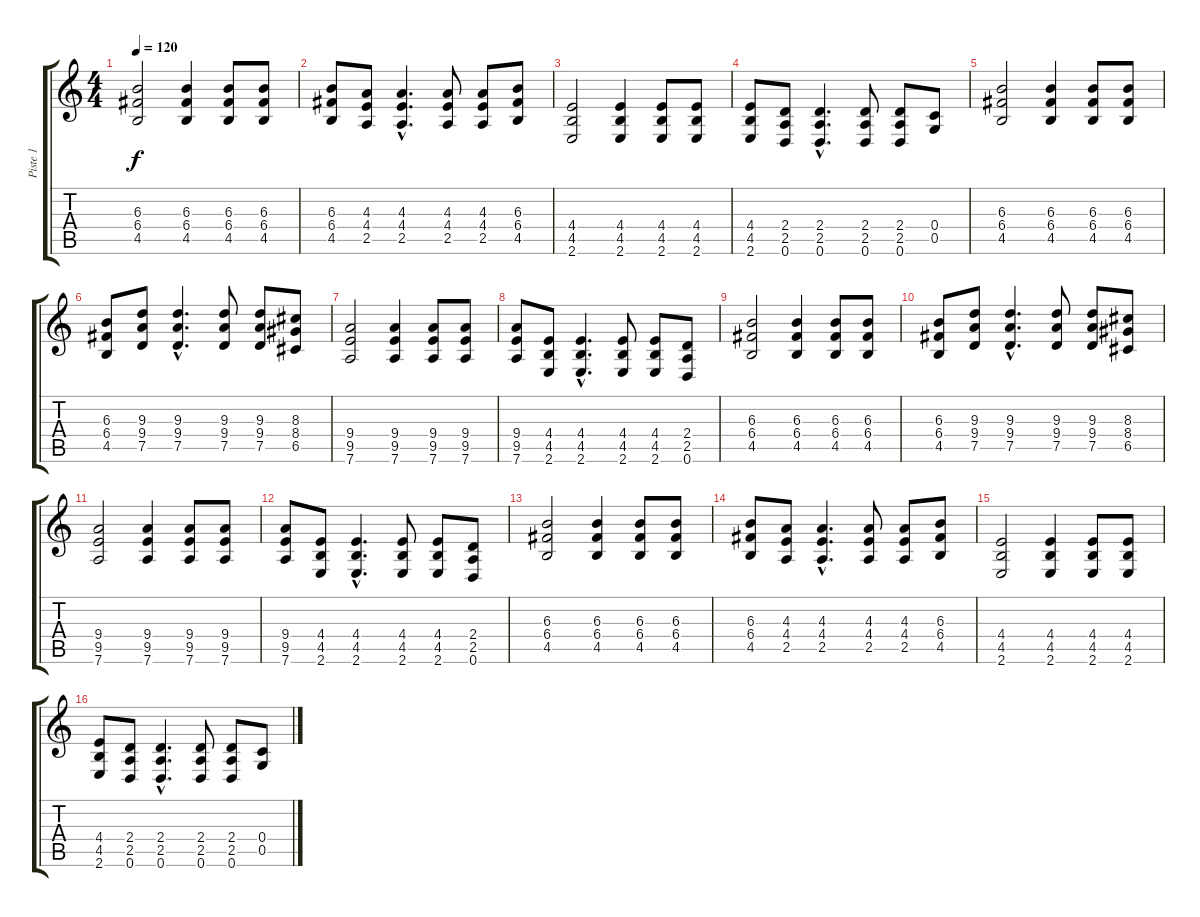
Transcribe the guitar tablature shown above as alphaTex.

\track ("Piste 1" "Piste 1") {instrument distortionguitar}
\staff {score tabs}
\tuning (D4 A3 F3 C3 G2 D2) {hide}
\ts (4 4)
\tempo 120
\clef g2
\ks c
(6.3 6.4 4.5).2{dy f} (6.3 6.4 4.5).4 (6.3 6.4 4.5).8 (6.3 6.4 4.5).8 |
(6.3 6.4 4.5).8 (4.3 4.4 2.5).8 (4.3{hac} 4.4{hac} 2.5{hac}).4{d} (4.3 4.4 2.5).8 (4.3 4.4 2.5).8 (6.3 6.4 4.5).8 |
(4.4 4.5 2.6).2 (4.4 4.5 2.6).4 (4.4 4.5 2.6).8 (4.4 4.5 2.6).8 |
(4.4 4.5 2.6).8 (2.4 2.5 0.6).8 (2.4{hac} 2.5{hac} 0.6{hac}).4{d} (2.4 2.5 0.6).8 (2.4 2.5 0.6).8 (0.4 0.5).8 |
(6.3 6.4 4.5).2 (6.3 6.4 4.5).4 (6.3 6.4 4.5).8 (6.3 6.4 4.5).8 |
(6.3 6.4 4.5).8 (9.3 9.4 7.5).8 (9.3{hac} 9.4{hac} 7.5{hac}).4{d} (9.3 9.4 7.5).8 (9.3 9.4 7.5).8 (8.3 8.4 6.5).8 |
(9.4 9.5 7.6).2 (9.4 9.5 7.6).4 (9.4 9.5 7.6).8 (9.4 9.5 7.6).8 |
(9.4 9.5 7.6).8 (4.4 4.5 2.6).8 (4.4{hac} 4.5{hac} 2.6{hac}).4{d} (4.4 4.5 2.6).8 (4.4 4.5 2.6).8 (2.4 2.5 0.6).8 |
(6.3 6.4 4.5).2 (6.3 6.4 4.5).4 (6.3 6.4 4.5).8 (6.3 6.4 4.5).8 |
(6.3 6.4 4.5).8 (9.3 9.4 7.5).8 (9.3{hac} 9.4{hac} 7.5{hac}).4{d} (9.3 9.4 7.5).8 (9.3 9.4 7.5).8 (8.3 8.4 6.5).8 |
(9.4 9.5 7.6).2 (9.4 9.5 7.6).4 (9.4 9.5 7.6).8 (9.4 9.5 7.6).8 |
(9.4 9.5 7.6).8 (4.4 4.5 2.6).8 (4.4{hac} 4.5{hac} 2.6{hac}).4{d} (4.4 4.5 2.6).8 (4.4 4.5 2.6).8 (2.4 2.5 0.6).8 |
(6.3 6.4 4.5).2 (6.3 6.4 4.5).4 (6.3 6.4 4.5).8 (6.3 6.4 4.5).8 |
(6.3 6.4 4.5).8 (4.3 4.4 2.5).8 (4.3{hac} 4.4{hac} 2.5{hac}).4{d} (4.3 4.4 2.5).8 (4.3 4.4 2.5).8 (6.3 6.4 4.5).8 |
(4.4 4.5 2.6).2 (4.4 4.5 2.6).4 (4.4 4.5 2.6).8 (4.4 4.5 2.6).8 |
(4.4 4.5 2.6).8 (2.4 2.5 0.6).8 (2.4{hac} 2.5{hac} 0.6{hac}).4{d} (2.4 2.5 0.6).8 (2.4 2.5 0.6).8 (0.4 0.5).8
